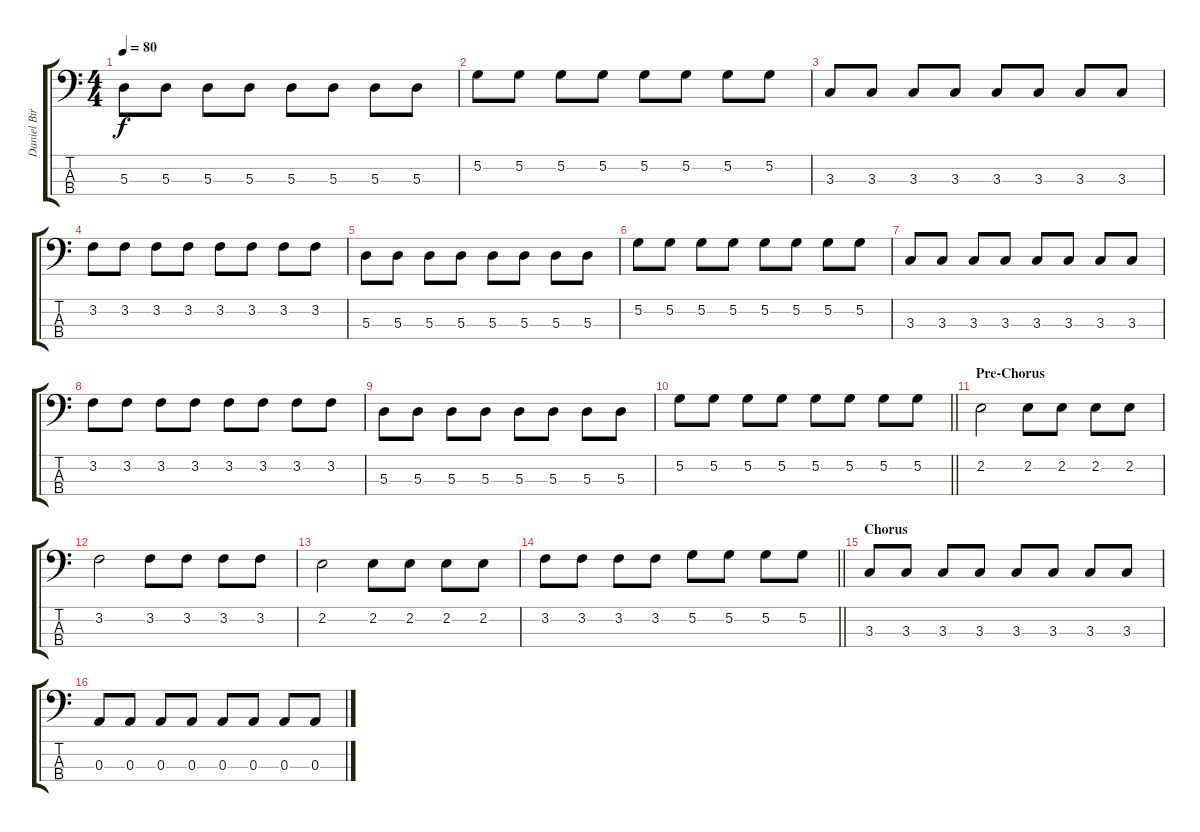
\track ("Daniel Biro" "Daniel Bir") {instrument electricbasspick}
\staff {score tabs}
\tuning (G2 D2 A1 E1) {hide}
\ts (4 4)
\tempo 80
\clef f4
\ks c
5.3.8{dy f} 5.3.8 5.3.8 5.3.8 5.3.8 5.3.8 5.3.8 5.3.8 |
5.2.8 5.2.8 5.2.8 5.2.8 5.2.8 5.2.8 5.2.8 5.2.8 |
3.3.8 3.3.8 3.3.8 3.3.8 3.3.8 3.3.8 3.3.8 3.3.8 |
3.2.8 3.2.8 3.2.8 3.2.8 3.2.8 3.2.8 3.2.8 3.2.8 |
5.3.8 5.3.8 5.3.8 5.3.8 5.3.8 5.3.8 5.3.8 5.3.8 |
5.2.8 5.2.8 5.2.8 5.2.8 5.2.8 5.2.8 5.2.8 5.2.8 |
3.3.8 3.3.8 3.3.8 3.3.8 3.3.8 3.3.8 3.3.8 3.3.8 |
3.2.8 3.2.8 3.2.8 3.2.8 3.2.8 3.2.8 3.2.8 3.2.8 |
5.3.8 5.3.8 5.3.8 5.3.8 5.3.8 5.3.8 5.3.8 5.3.8 |
\barLineRight lightlight
5.2.8 5.2.8 5.2.8 5.2.8 5.2.8 5.2.8 5.2.8 5.2.8 |
\section ("" "Pre-Chorus")
2.2.2 2.2.8 2.2.8 2.2.8 2.2.8 |
3.2.2 3.2.8 3.2.8 3.2.8 3.2.8 |
2.2.2 2.2.8 2.2.8 2.2.8 2.2.8 |
\barLineRight lightlight
3.2.8 3.2.8 3.2.8 3.2.8 5.2.8 5.2.8 5.2.8 5.2.8 |
\section ("" "Chorus")
3.3.8 3.3.8 3.3.8 3.3.8 3.3.8 3.3.8 3.3.8 3.3.8 |
0.3.8 0.3.8 0.3.8 0.3.8 0.3.8 0.3.8 0.3.8 0.3.8
